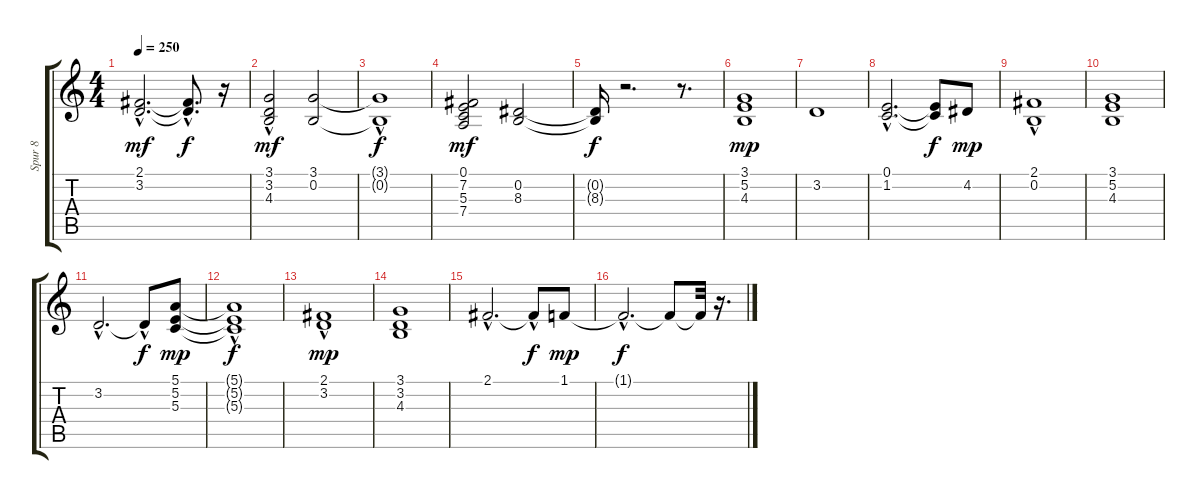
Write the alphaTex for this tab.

\track ("Spur 8" "Spur 8") {instrument synthstrings1}
\staff {score tabs}
\tuning (E4 B3 G3 D3 A2 E2) {hide}
\ts (4 4)
\tempo 250
\clef g2
\ks c
(2.1{hac} 3.2{hac}).2{d dy mf} (2.1{hac t} 3.2{t}).8{d dy f} r.16 |
(3.1{hac} 3.2 4.3).2{dy mf} (3.1 0.2).2 |
(3.1{t} 0.2{hac t}).1{dy f} |
(0.1 7.2 5.3 7.4).2{dy mf} (0.2 8.3).2 |
(0.2{t} 8.3{t}).16{dy f} r.2{d} r.8{d} |
(3.1 5.2 4.3).1{dy mp} |
3.2.1 |
(0.1{hac} 1.2{hac}).2{d} (0.1{t} 1.2{t}).8{dy f} 4.2.8{dy mp} |
(2.1 0.2{hac}).1 |
(3.1 5.2 4.3).1 |
3.2{hac}.2{d} 3.2{hac t}.8{dy f} (5.1 5.2 5.3).8{dy mp} |
(5.1{t} 5.2{hac t} 5.3{hac t}).1{dy f} |
(2.1 3.2{hac}).1{dy mp} |
(3.1 3.2 4.3).1 |
2.1{hac}.2{d} 2.1{hac t}.8{dy f} 1.1.8{dy mp} |
1.1{hac t}.2{d dy f} 1.1{t}.8 1.1{t}.32 r.16{d}
